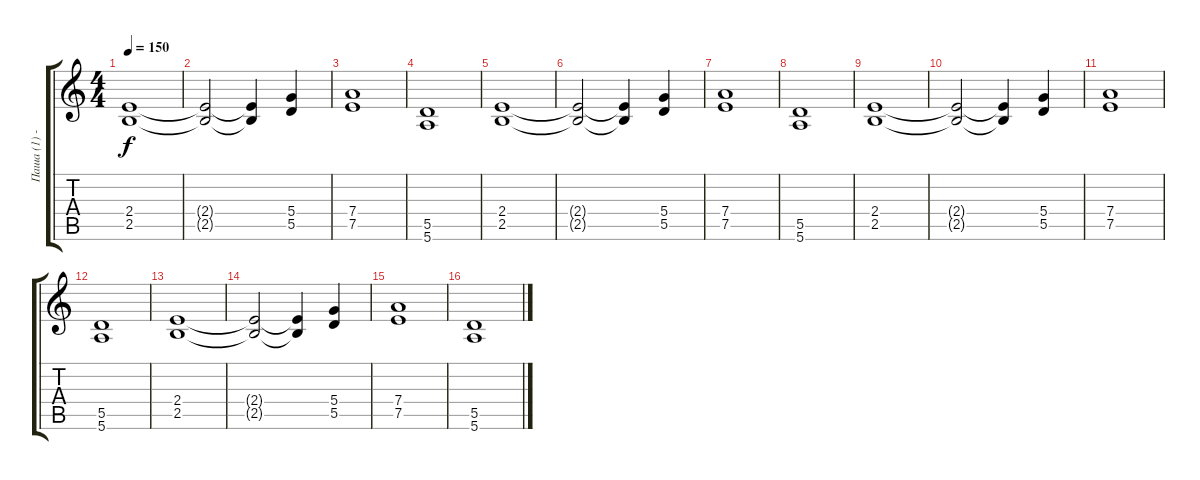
\track ("Паша (1) - гитара" "Паша (1) -") {instrument distortionguitar}
\staff {score tabs}
\tuning (E4 B3 G3 D3 A2 E2) {hide}
\ts (4 4)
\tempo 150
\clef g2
\ks c
(2.4 2.5).1{dy f} |
(2.4{t} 2.5{t}).2 (2.4{t} 2.5{t}).4 (5.4 5.5).4 |
(7.4 7.5).1 |
(5.5 5.6).1 |
(2.4 2.5).1 |
(2.4{t} 2.5{t}).2 (2.4{t} 2.5{t}).4 (5.4 5.5).4 |
(7.4 7.5).1 |
(5.5 5.6).1 |
(2.4 2.5).1 |
(2.4{t} 2.5{t}).2 (2.4{t} 2.5{t}).4 (5.4 5.5).4 |
(7.4 7.5).1 |
(5.5 5.6).1 |
(2.4 2.5).1 |
(2.4{t} 2.5{t}).2 (2.4{t} 2.5{t}).4 (5.4 5.5).4 |
(7.4 7.5).1 |
(5.5 5.6).1
